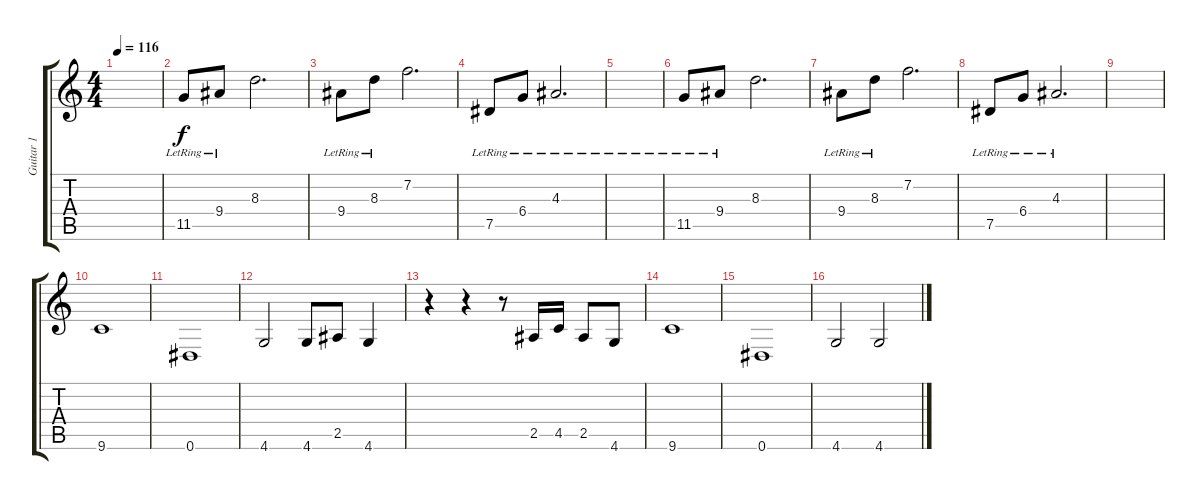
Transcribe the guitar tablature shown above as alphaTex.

\track ("Guitar 1" "Guitar 1") {instrument electricguitarjazz bank 255}
\staff {score tabs}
\tuning (Eb4 Bb3 Gb3 Db3 Ab2 Eb2) {hide}
\ts (4 4)
\tempo 116
\clef g2
\ks c
|
11.5{lr}.8 9.4{lr}.8 8.3.2{d} |
9.4{lr}.8 8.3{lr}.8 7.2.2{d} |
7.5{lr}.8 6.4{lr}.8 4.3{lr}.2{d} |
|
11.5{lr}.8 9.4{lr}.8 8.3.2{d} |
9.4{lr}.8 8.3{lr}.8 7.2.2{d} |
7.5{lr}.8 6.4{lr}.8 4.3{lr}.2{d} |
|
9.6.1 |
0.6.1 |
4.6.2 4.6.8 2.5.8 4.6.4 |
r.4 r.4 r.8 2.5.16 4.5.16 2.5.8 4.6.8 |
9.6.1 |
0.6.1 |
4.6.2 4.6.2
